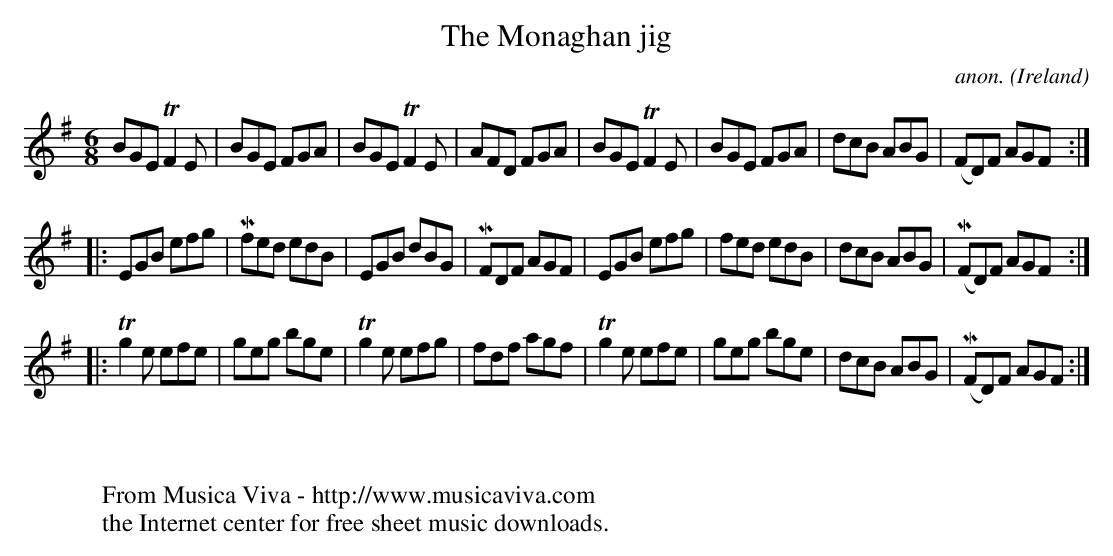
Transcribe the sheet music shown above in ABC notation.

X:1
T:The Monaghan jig
C:anon.
O:Ireland
m:Tn2 = (3n/o/n/ m/n/
m:Mn = (3n/o/n/
M:6/8
L:1/8
K:Em
BGE TF2E|BGE FGA|BGE TF2E|AFD FGA|BGE TF2E|BGE FGA|dcB ABG|(FD)F AGF:|
|:EGB efg|Mfed edB|EGB dBG|MFDF AGF|EGB efg|fed edB|dcB ABG|(MFD)F AGF:|
|:Tg2e efe|geg bge|Tg2e efg|fdf agf|Tg2e efe|geg bge|dcB ABG|(MFD)F AGF:|
W:
W:
W: From Musica Viva - http://www.musicaviva.com
W: the Internet center for free sheet music downloads.
